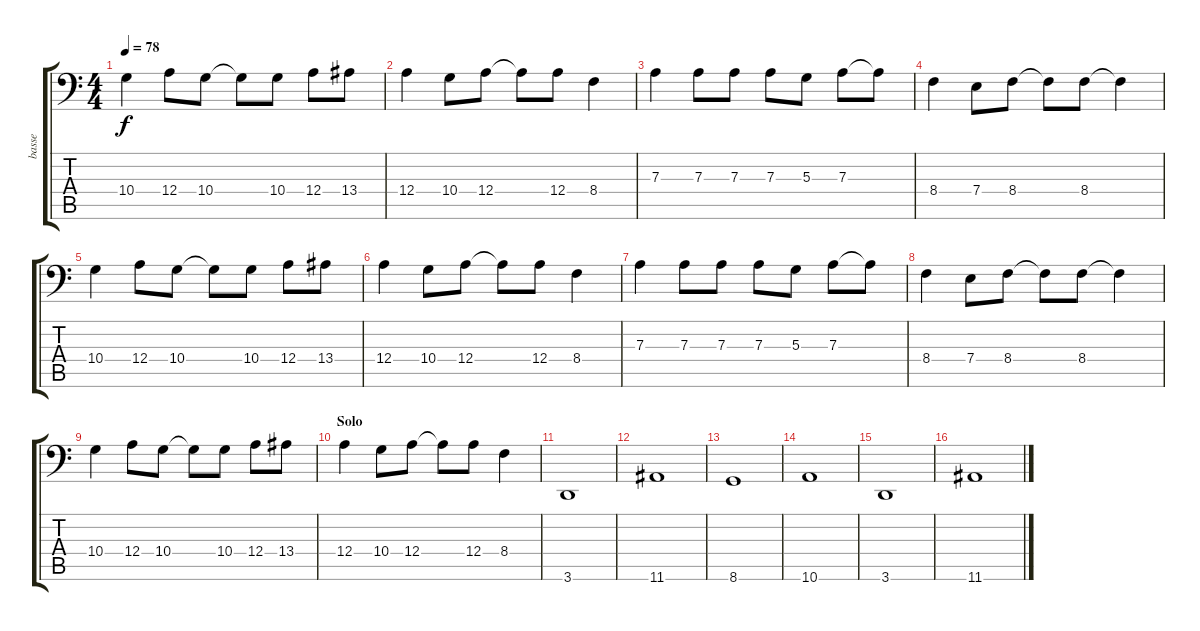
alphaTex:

\track ("basse" "basse") {instrument electricbassfinger}
\staff {score tabs}
\tuning (C3 G2 D2 A1 E1 B0) {hide}
\ts (4 4)
\tempo 78
\clef f4
\ks c
10.4.4{dy f} 12.4.8 10.4.8 10.4{t}.8 10.4.8 12.4.8 13.4.8 |
12.4.4 10.4.8 12.4.8 12.4{t}.8 12.4.8 8.4.4 |
7.3.4 7.3.8 7.3.8 7.3.8 5.3.8 7.3.8 7.3{t}.8 |
8.4.4 7.4.8 8.4.8 8.4{t}.8 8.4.8 8.4{t}.4 |
10.4.4 12.4.8 10.4.8 10.4{t}.8 10.4.8 12.4.8 13.4.8 |
12.4.4 10.4.8 12.4.8 12.4{t}.8 12.4.8 8.4.4 |
7.3.4 7.3.8 7.3.8 7.3.8 5.3.8 7.3.8 7.3{t}.8 |
8.4.4 7.4.8 8.4.8 8.4{t}.8 8.4.8 8.4{t}.4 |
10.4.4 12.4.8 10.4.8 10.4{t}.8 10.4.8 12.4.8 13.4.8 |
\section ("" "Solo")
12.4.4 10.4.8 12.4.8 12.4{t}.8 12.4.8 8.4.4 |
3.6.1 |
11.6.1 |
8.6.1 |
10.6.1 |
3.6.1 |
11.6.1
